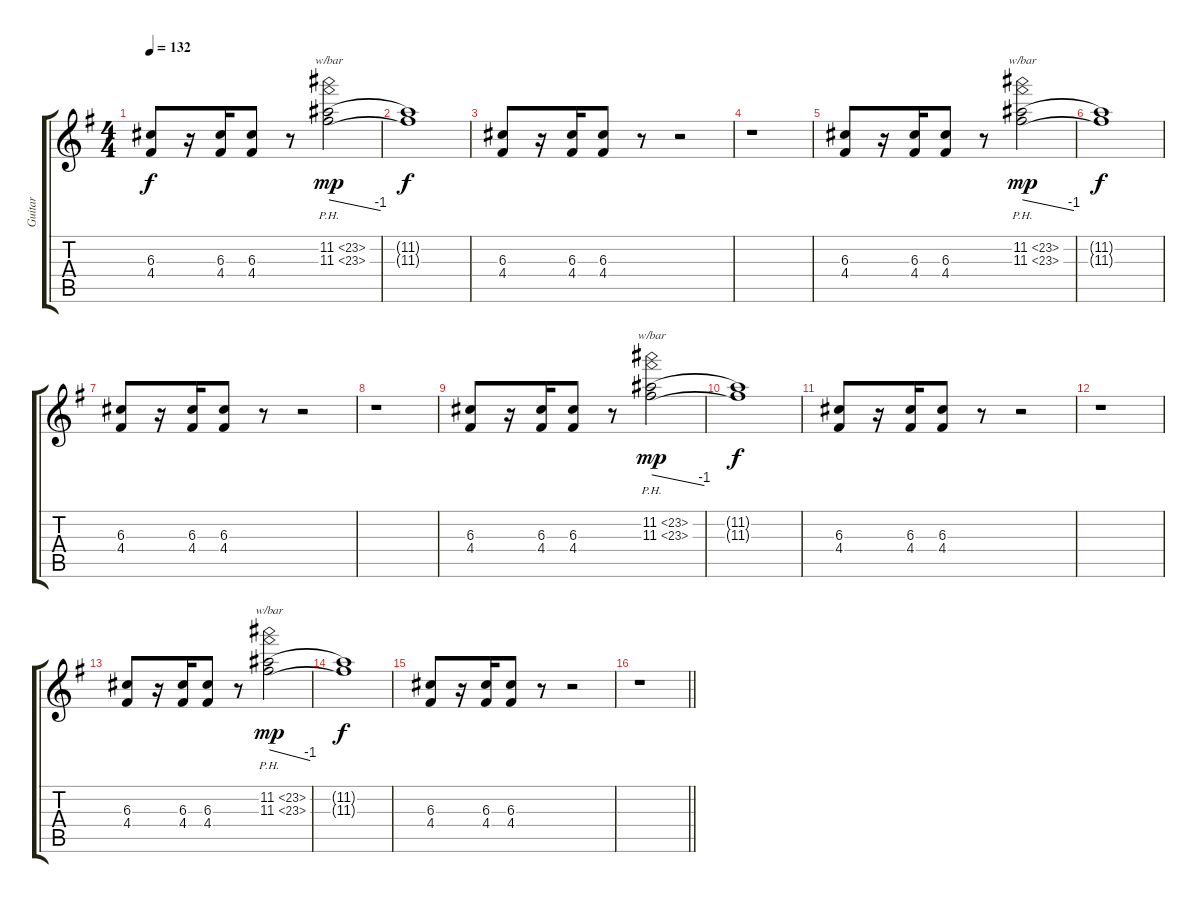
\track ("Guitar" "Guitar") {instrument distortionguitar}
\staff {score tabs}
\tuning (E4 B3 G3 D3 A2 D2) {hide}
\ts (4 4)
\tempo 132
\clef g2
\ks g
(6.3 4.4).8{dy f} r.16 (6.3 4.4).16{beam merge} (6.3 4.4).8 r.8 (11.2{ph 12} 11.3{ph 12}).2{tbe (dive default 0 0 60 -4) dy mp} |
(11.2{t} 11.3{t}).1{dy f} |
(6.3 4.4).8 r.16 (6.3 4.4).16{beam merge} (6.3 4.4).8 r.8 r.2 |
r.1 |
(6.3 4.4).8 r.16 (6.3 4.4).16{beam merge} (6.3 4.4).8 r.8 (11.2{ph 12} 11.3{ph 12}).2{tbe (dive default 0 0 60 -4) dy mp} |
(11.2{t} 11.3{t}).1{dy f} |
(6.3 4.4).8 r.16 (6.3 4.4).16{beam merge} (6.3 4.4).8 r.8 r.2 |
r.1 |
(6.3 4.4).8 r.16 (6.3 4.4).16{beam merge} (6.3 4.4).8 r.8 (11.2{ph 12} 11.3{ph 12}).2{tbe (dive default 0 0 60 -4) dy mp} |
(11.2{t} 11.3{t}).1{dy f} |
(6.3 4.4).8 r.16 (6.3 4.4).16{beam merge} (6.3 4.4).8 r.8 r.2 |
r.1 |
(6.3 4.4).8 r.16 (6.3 4.4).16{beam merge} (6.3 4.4).8 r.8 (11.2{ph 12} 11.3{ph 12}).2{tbe (dive default 0 0 60 -4) dy mp} |
(11.2{t} 11.3{t}).1{dy f} |
(6.3 4.4).8 r.16 (6.3 4.4).16{beam merge} (6.3 4.4).8 r.8 r.2 |
\barLineRight lightlight
r.1
